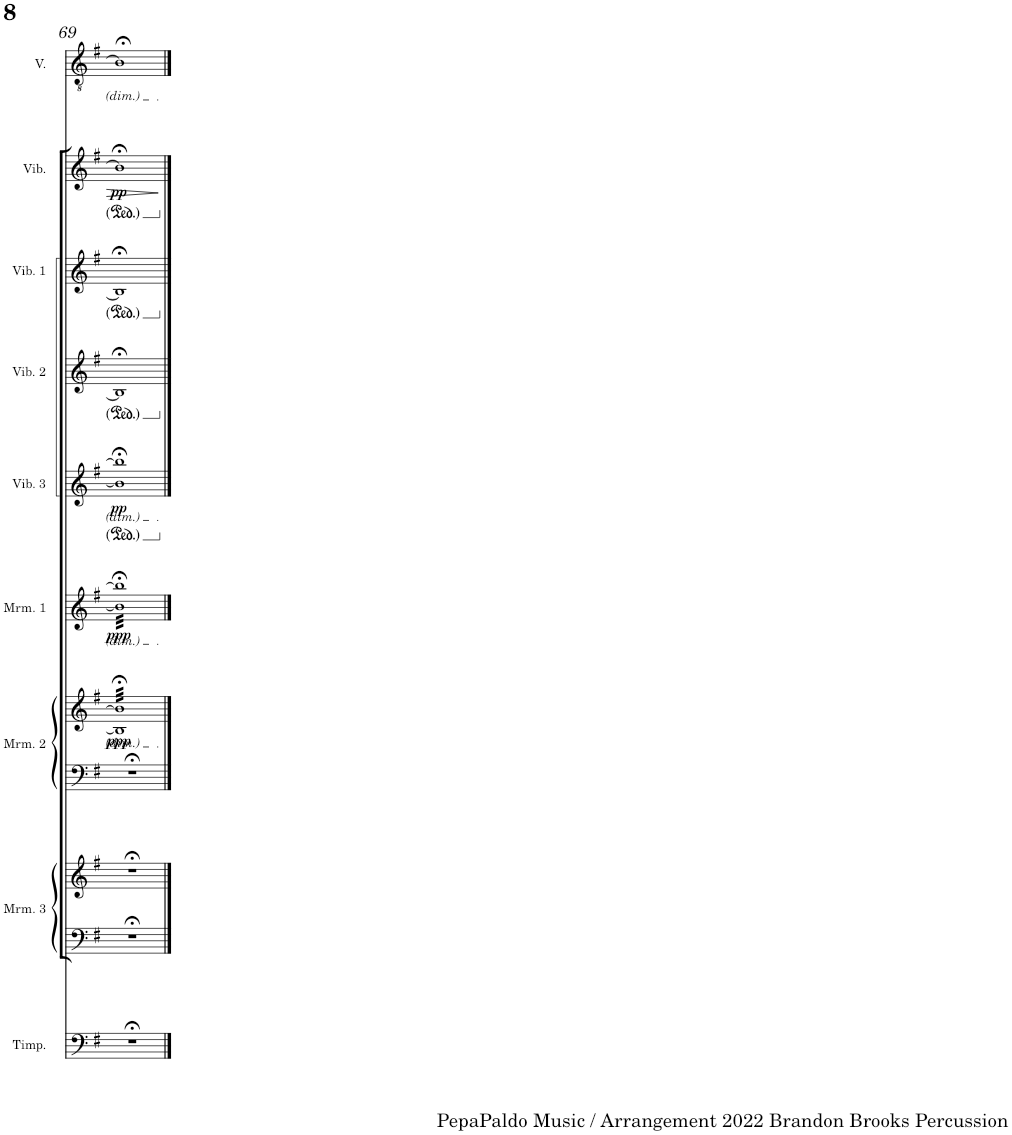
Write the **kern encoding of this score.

**kern	**kern	**kern	**kern	**kern	**dynam	**kern	**dynam	**kern	**dynam	**kern	**kern	**kern	**dynam	**kern
*part9	*part8	*part8	*part7	*part7	*part7	*part6	*part6	*part5	*part5	*part4	*part3	*part2	*part2	*part1
*staff11	*staff10	*staff9	*staff8	*staff7	*staff7/8	*staff6	*staff6	*staff5	*staff5	*staff4	*staff3	*staff2	*staff2	*staff1
*I"Timpani	*I"Marimba 3	*	*I"Marimba 2	*	*	*I"Marimba 1	*	*I"Vibraphone 3	*	*I"Vibraphone 2	*I"Vibraphone 1	*I"Glock / Crot	*	*I"Voice
*I'Timp.	*I'Mrm. 3	*	*I'Mrm. 2	*	*	*I'Mrm. 1	*	*I'Vib. 3	*	*I'Vib. 2	*I'Vib. 1	*I'Glock / Crot	*	*I'V.
!!LO:PB:g=z
*clefF4	*clefF4	*clefG2	*clefF4	*clefG2	*	*clefG2	*	*clefG2	*	*clefG2	*clefG2	*clefG2	*	*clefGv2
*	*	*	*	*	*	*	*	*	*	*	*	*Trd-14c-24	*	*
*k[f#]	*k[f#]	*k[f#]	*k[f#]	*k[f#]	*	*k[f#]	*	*k[f#]	*	*k[f#]	*k[f#]	*k[f#]	*	*k[f#]
*M4/4	*M4/4	*M4/4	*M4/4	*M4/4	*	*M4/4	*	*M4/4	*	*M4/4	*M4/4	*M4/4	*	*M4/4
=69	=69	=69	=69	=69	=69	=69	=69	=69	=69	=69	=69	=69	=69	=69
!	!	!	!	!	!LO:DY:b	!	!LO:DY:b	!	!LO:DY:b	!	!	!	!LO:DY:b	!
*	*	*	*	*tremolo	*	*	*	*	*	*	*	*	*	*
*	*	*	*	*	*	*tremolo	*	*	*	*	*	*	*	*
1r;<	1r;<	1r;<	1r;<	32B];< 32b];<LLL	ppp	32b];< 32bb];<LLL	ppp	1b];< 1bb];<	pp	1B;<]	1B;<]	1b;<]	pp	1B;<]
.	.	.	.	32B;< 32b;<	.	32b;< 32bb;<	.	.	.	.	.	.	.	.
.	.	.	.	32B;< 32b;<	.	32b;< 32bb;<	.	.	.	.	.	.	.	.
.	.	.	.	32B;< 32b;<	.	32b;< 32bb;<	.	.	.	.	.	.	.	.
.	.	.	.	32B;< 32b;<	.	32b;< 32bb;<	.	.	.	.	.	.	.	.
.	.	.	.	32B;< 32b;<	.	32b;< 32bb;<	.	.	.	.	.	.	.	.
.	.	.	.	32B;< 32b;<	.	32b;< 32bb;<	.	.	.	.	.	.	.	.
.	.	.	.	32B;< 32b;<	.	32b;< 32bb;<	.	.	.	.	.	.	.	.
.	.	.	.	32B;< 32b;<	.	32b;< 32bb;<	.	.	.	.	.	.	.	.
.	.	.	.	32B;< 32b;<	.	32b;< 32bb;<	.	.	.	.	.	.	.	.
.	.	.	.	32B;< 32b;<	.	32b;< 32bb;<	.	.	.	.	.	.	.	.
.	.	.	.	32B;< 32b;<	.	32b;< 32bb;<	.	.	.	.	.	.	.	.
.	.	.	.	32B;< 32b;<	.	32b;< 32bb;<	.	.	.	.	.	.	.	.
.	.	.	.	32B;< 32b;<	.	32b;< 32bb;<	.	.	.	.	.	.	.	.
.	.	.	.	32B;< 32b;<	.	32b;< 32bb;<	.	.	.	.	.	.	.	.
.	.	.	.	32B;< 32b;<	.	32b;< 32bb;<	.	.	.	.	.	.	.	.
.	.	.	.	32B;< 32b;<	.	32b;< 32bb;<	.	.	.	.	.	.	.	.
.	.	.	.	32B;< 32b;<	.	32b;< 32bb;<	.	.	.	.	.	.	.	.
.	.	.	.	32B;< 32b;<	.	32b;< 32bb;<	.	.	.	.	.	.	.	.
.	.	.	.	32B;< 32b;<	.	32b;< 32bb;<	.	.	.	.	.	.	.	.
.	.	.	.	32B;< 32b;<	.	32b;< 32bb;<	.	.	.	.	.	.	.	.
.	.	.	.	32B;< 32b;<	.	32b;< 32bb;<	.	.	.	.	.	.	.	.
.	.	.	.	32B;< 32b;<	.	32b;< 32bb;<	.	.	.	.	.	.	.	.
.	.	.	.	32B;< 32b;<	.	32b;< 32bb;<	.	.	.	.	.	.	.	.
.	.	.	.	32B;< 32b;<	.	32b;< 32bb;<	.	.	.	.	.	.	.	.
.	.	.	.	32B;< 32b;<	.	32b;< 32bb;<	.	.	.	.	.	.	.	.
.	.	.	.	32B;< 32b;<	.	32b;< 32bb;<	.	.	.	.	.	.	.	.
.	.	.	.	32B;< 32b;<	.	32b;< 32bb;<	.	.	.	.	.	.	.	.
.	.	.	.	32B;< 32b;<	.	32b;< 32bb;<	.	.	.	.	.	.	.	.
.	.	.	.	32B;< 32b;<	.	32b;< 32bb;<	.	.	.	.	.	.	.	.
.	.	.	.	32B;< 32b;<	.	32b;< 32bb;<	.	.	.	.	.	.	.	.
.	.	.	.	32B;< 32b;<JJJ	.	32b;< 32bb;<JJJ	.	.	.	.	.	.	.	.
*	*	*	*	*	*	*Xtremolo	*	*	*	*	*	*	*	*
*	*	*	*	*Xtremolo	*	*	*	*	*	*	*	*	*	*
==	==	==	==	==	==	==	==	==	==	==	==	==	==	==
*-	*-	*-	*-	*-	*-	*-	*-	*-	*-	*-	*-	*-	*-	*-
